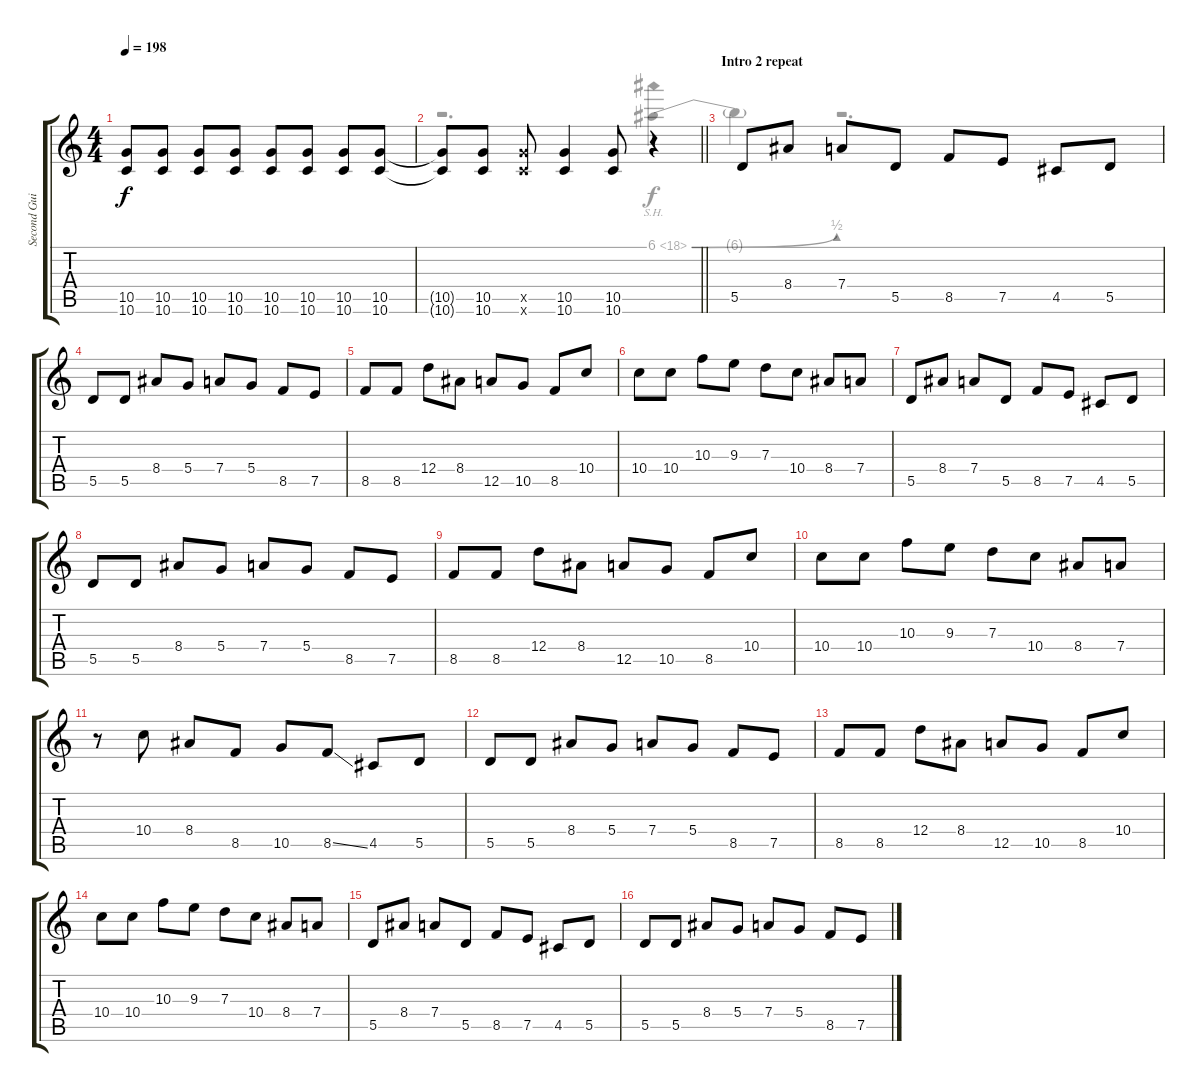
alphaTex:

\track ("Second Guitar" "Second Gui") {instrument overdrivenguitar}
\staff {score tabs}
\tuning (E4 B3 G3 D3 A2 D2) {hide}
\voice
\ts (4 4)
\tempo 198
\clef g2
\ks c
(10.5{t} 10.6{t}).8{dy f} (10.5 10.6).8 (10.5 10.6).8 (10.5 10.6).8 (10.5 10.6).8 (10.5 10.6).8 (10.5 10.6).8 (10.5 10.6).8 |
\barLineRight lightlight
(10.5{t} 10.6{t}).8 (10.5 10.6).8 (10.5{x} 10.6{x}).8 (10.5 10.6).4 (10.5 10.6).8 r.4 |
\section ("" "Intro 2 repeat")
5.5.8{volume 16 balance 3 instrument overdrivenguitar} 8.4.8 7.4.8 5.5.8 8.5.8 7.5.8 4.5.8 5.5.8 |
5.5.8 5.5.8 8.4.8 5.4.8 7.4.8 5.4.8 8.5.8 7.5.8 |
8.5.8 8.5.8 12.4.8 8.4.8 12.5.8 10.5.8 8.5.8 10.4.8 |
10.4.8 10.4.8 10.3.8 9.3.8 7.3.8 10.4.8 8.4.8 7.4.8 |
5.5.8 8.4.8 7.4.8 5.5.8 8.5.8 7.5.8 4.5.8 5.5.8 |
5.5.8 5.5.8 8.4.8 5.4.8 7.4.8 5.4.8 8.5.8 7.5.8 |
8.5.8 8.5.8 12.4.8 8.4.8 12.5.8 10.5.8 8.5.8 10.4.8 |
10.4.8 10.4.8 10.3.8 9.3.8 7.3.8 10.4.8 8.4.8 7.4.8 |
r.8 10.4.8 8.4.8 8.5.8 10.5.8 8.5{ss}.8 4.5.8 5.5.8 |
5.5.8 5.5.8 8.4.8 5.4.8 7.4.8 5.4.8 8.5.8 7.5.8 |
8.5.8 8.5.8 12.4.8 8.4.8 12.5.8 10.5.8 8.5.8 10.4.8 |
10.4.8 10.4.8 10.3.8 9.3.8 7.3.8 10.4.8 8.4.8 7.4.8 |
5.5.8 8.4.8 7.4.8 5.5.8 8.5.8 7.5.8 4.5.8 5.5.8 |
5.5.8 5.5.8 8.4.8 5.4.8 7.4.8 5.4.8 8.5.8 7.5.8
\voice
\clef g2
\ottava regular
\simile none
\ks c
|
\barLineRight lightlight
r.2{d} 6.1{be (bend 0 0 60 2) sh 12}.4 |
6.1{t}.4 r.2{d} |
|
|
|
|
|
|
|
|
|
|
|
|
